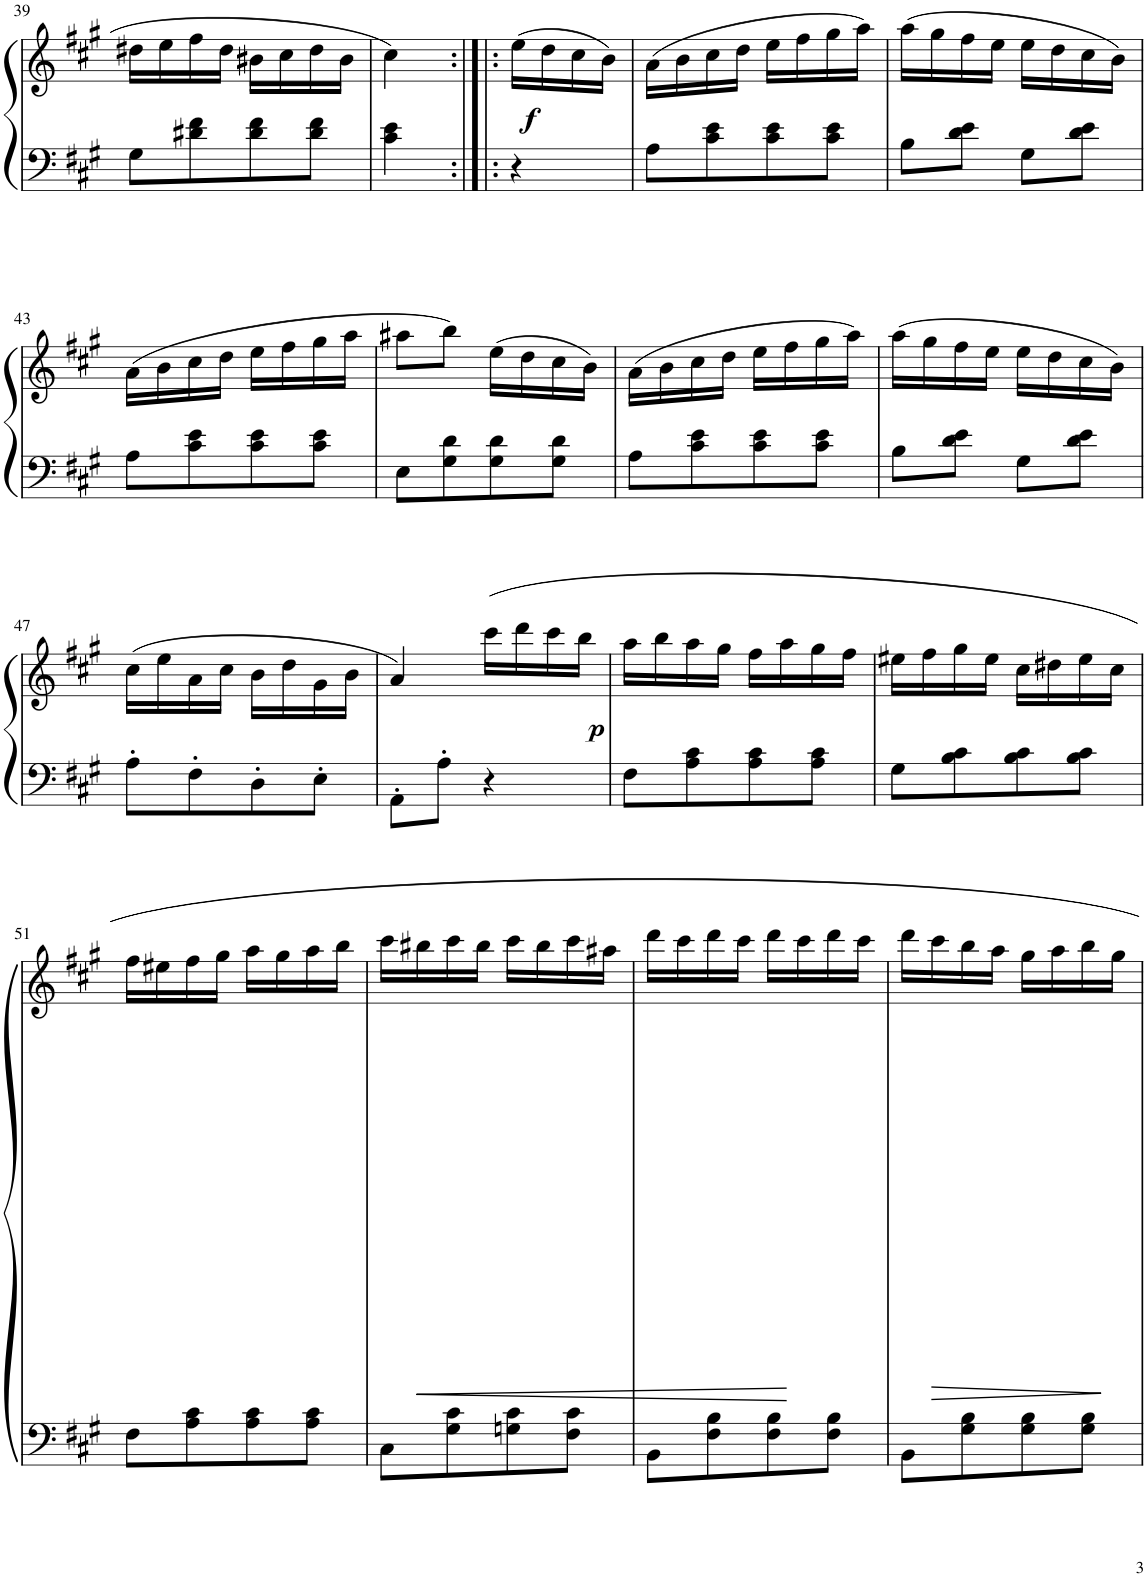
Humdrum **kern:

**kern	**kern	**dynam
*part1	*part1	*part1
*staff2	*staff1	*staff1/2
*I"Piano	*	*
*I'Pno	*	*
!!LO:PB:g=z
*clefF4	*clefG2	*
*k[f#c#g#]	*k[f#c#g#]	*
*M2/4	*M2/4	*
=39	=39	=39
8G#\L	16dd#X\LL	.
.	16ee\	.
8d#X\ 8f#\	16ff#\	.
.	16dd#\JJ	.
8d#\ 8f#\	16b#X\LL	.
.	16cc#\	.
8d#\ 8f#\J	16dd#\	.
.	16b#\JJ	.
=40	=40	=40
4c#\ 4e\	4cc#\	.
=40:|!|:	=40:|!|:	=40:|!|:
!	!	!LO:DY:b
4r	(16ee\LL	f
.	16dd\	.
.	16cc#\	.
.	16b\JJ)	.
=41	=41	=41
8A\L	(16a\LL	.
.	16b\	.
8c#\ 8e\	16cc#\	.
.	16dd\JJ	.
8c#\ 8e\	16ee\LL	.
.	16ff#\	.
8c#\ 8e\J	16gg#\	.
.	16aa\JJ)	.
=42	=42	=42
8B\L	(16aa\LL	.
.	16gg#\	.
8d\ 8e\J	16ff#\	.
.	16ee\JJ	.
8G#\L	16ee\LL	.
.	16dd\	.
8d\ 8e\J	16cc#\	.
.	16b\JJ)	.
!!LO:LB:g=z
=43	=43	=43
8A\L	(16a\LL	.
.	16b\	.
8c#\ 8e\	16cc#\	.
.	16dd\JJ	.
8c#\ 8e\	16ee\LL	.
.	16ff#\	.
8c#\ 8e\J	16gg#\	.
.	16aa\JJ	.
=44	=44	=44
8E\L	8aa#X\L	.
8G#\ 8d\	8bb\J)	.
8G#\ 8d\	(16ee\LL	.
.	16dd\	.
8G#\ 8d\J	16cc#\	.
.	16b\JJ)	.
=45	=45	=45
8A\L	(16a\LL	.
.	16b\	.
8c#\ 8e\	16cc#\	.
.	16dd\JJ	.
8c#\ 8e\	16ee\LL	.
.	16ff#\	.
8c#\ 8e\J	16gg#\	.
.	16aa\JJ)	.
=46	=46	=46
8B\L	(16aa\LL	.
.	16gg#\	.
8d\ 8e\J	16ff#\	.
.	16ee\JJ	.
8G#\L	16ee\LL	.
.	16dd\	.
8d\ 8e\J	16cc#\	.
.	16b\JJ)	.
!!LO:LB:g=z
=47	=47	=47
8A'\L	(16cc#\LL	.
.	16ee\	.
8F#'\	16a\	.
.	16cc#\JJ	.
8D'\	16b\LL	.
.	16dd\	.
8E'\J	16g#\	.
.	16b\JJ	.
=48	=48	=48
8AA'\L	4a/)	.
8A'\J	.	.
!	!	!LO:DY:b
4r	16ccc#\LL	p
.	16ddd\	.
.	16ccc#\	.
.	16bb\JJ	.
=49	=49	=49
8F#\L	16aa\LL	.
.	16bb\	.
8A\ 8c#\	16aa\	.
.	16gg#\JJ	.
8A\ 8c#\	16ff#\LL	.
.	16aa\	.
8A\ 8c#\J	16gg#\	.
.	16ff#\JJ	.
=50	=50	=50
8G#\L	16ee#X\LL	.
.	16ff#\	.
8B\ 8c#\	16gg#\	.
.	16ee#\JJ	.
8B\ 8c#\	16cc#\LL	.
.	16dd#X\	.
8B\ 8c#\J	16ee#\	.
.	16cc#\JJ	.
!!LO:LB:g=z
=51	=51	=51
8F#\L	16ff#\LL	.
.	16ee#X\	.
8A\ 8c#\	16ff#\	.
.	16gg#\JJ	.
8A\ 8c#\	16aa\LL	.
.	16gg#\	.
8A\ 8c#\J	16aa\	.
.	16bb\JJ	.
=52	=52	=52
8C#\L	16ccc#\LL	.
!	!	!LO:HP:b
.	16bb#X\	<
8G#\ 8c#\	16ccc#\	.
.	16bb#\JJ	.
8Gn\ 8c#\	16ccc#\LL	.
.	16bb#\	.
8F#\ 8c#\J	16ccc#\	.
.	16aa#X\JJ	.
=53	=53	=53
8BB\L	16ddd\LL	.
.	16ccc#\	.
8F#\ 8B\	16ddd\	.
.	16ccc#\JJ	.
8F#\ 8B\	16ddd\LL	.
.	16ccc#\	[
8F#\ 8B\J	16ddd\	.
.	16ccc#\JJ	.
=54	=54	=54
8BB\L	16ddd\LL	.
!	!	!LO:HP:b
.	16ccc#\	>
8G#\ 8B\	16bb\	.
.	16aa\JJ	.
8G#\ 8B\	16gg#\LL	.
.	16aa\	.
8G#\ 8B\J	16bb\	.
.	16gg#\JJ	]
=	=	=
*-	*-	*-
